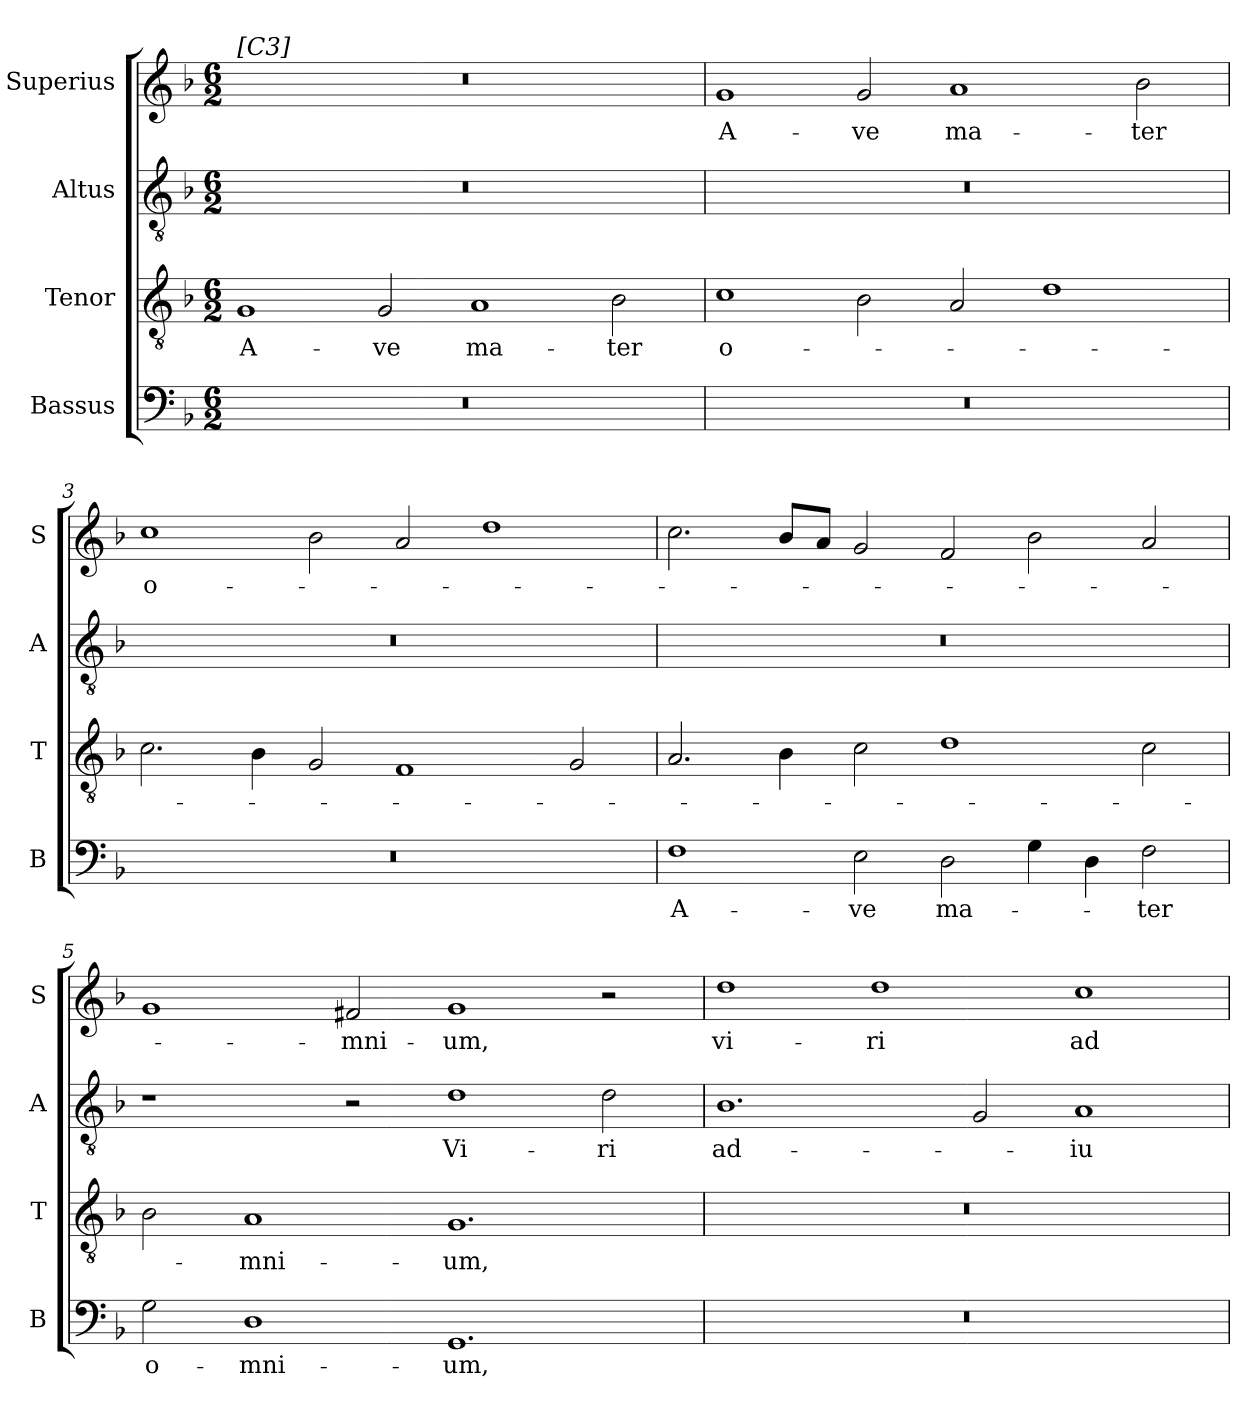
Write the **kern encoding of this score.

**kern	**text	**kern	**text	**kern	**text	**kern	**text
*part4	*part4	*part3	*part3	*part2	*part2	*part1	*part1
*staff4	*staff4	*staff3	*staff3	*staff2	*staff2	*staff1	*staff1
*I"Bassus	*	*I"Tenor	*	*I"Altus	*	*I"Superius	*
*I'B	*	*I'T	*	*I'A	*	*I'S	*
*clefF4	*	*clefGv2	*	*clefGv2	*	*clefG2	*
*k[b-]	*	*k[b-]	*	*k[b-]	*	*k[b-]	*
*d:	*	*d:	*	*d:	*	*d:	*
*M6/2	*	*M6/2	*	*M6/2	*	*M6/2	*
=1	=1	=1	=1	=1	=1	=1	=1
!	!	!	!	!	!	!LO:TX:a:t=[C3]	!
0.r	.	1G	A-	0.r	.	0.r	.
.	.	2G	-ve	.	.	.	.
.	.	1A	ma-	.	.	.	.
.	.	2B-	-ter	.	.	.	.
=2	=2	=2	=2	=2	=2	=2	=2
0.r	.	1c	o-	0.r	.	1g	A-
.	.	2B-	.	.	.	2g	-ve
.	.	2A	.	.	.	1a	ma-
.	.	1d	.	.	.	.	.
.	.	.	.	.	.	2b-	-ter
=3	=3	=3	=3	=3	=3	=3	=3
0.r	.	2.c	.	0.r	.	1cc	o-
.	.	4B-	.	.	.	.	.
.	.	2G	.	.	.	2b-	.
.	.	1F	.	.	.	2a	.
.	.	.	.	.	.	1dd	.
.	.	2G	.	.	.	.	.
=4	=4	=4	=4	=4	=4	=4	=4
1F	A-	2.A	.	0.r	.	2.cc	.
.	.	4B-	.	.	.	8b-L	.
.	.	.	.	.	.	8aJ	.
2E	-ve	2c	.	.	.	2g	.
2D	ma-	1d	.	.	.	2f	.
4G	.	.	.	.	.	2b-	.
4D	.	.	.	.	.	.	.
2F	-ter	2c	.	.	.	2a	.
=5	=5	=5	=5	=5	=5	=5	=5
2G	o-	2B-	.	1r	.	1g	.
1D	-mni-	1A	-mni-	.	.	.	.
.	.	.	.	2r	.	2f#X	-mni-
1.GG	-um,	1.G	-um,	1d	Vi-	1g	-um,
.	.	.	.	2d	-ri	2r	.
=6	=6	=6	=6	=6	=6	=6	=6
0.r	.	0.r	.	1.B-	ad-	1dd	vi-
.	.	.	.	.	.	1dd	-ri
.	.	.	.	2G	.	.	.
.	.	.	.	1A	-iu-	1cc	ad-
=	=	=	=	=	=	=	=
*-	*-	*-	*-	*-	*-	*-	*-
